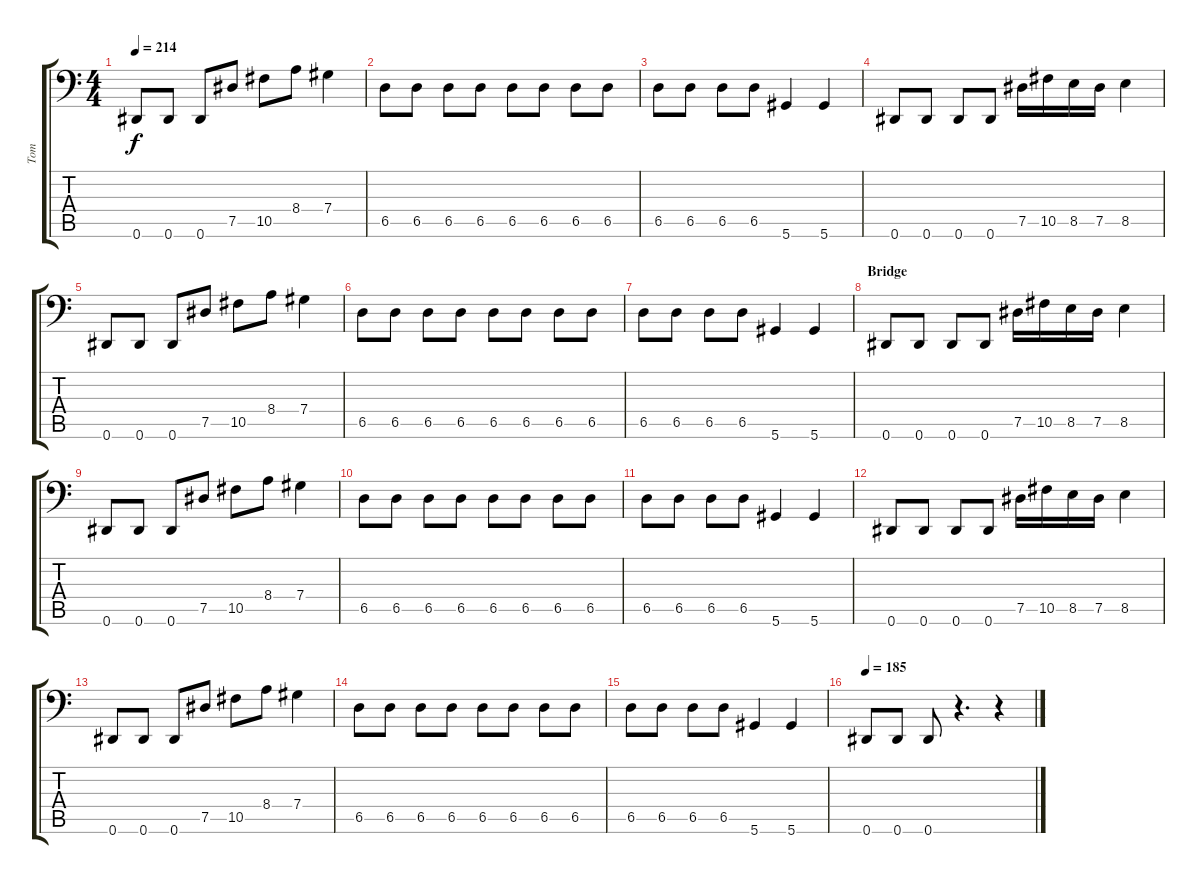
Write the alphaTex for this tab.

\track ("Tom" "Tom") {instrument electricbasspick}
\staff {score tabs}
\tuning (Eb3 Bb2 Gb2 Db2 Ab1 Eb1) {hide}
\ts (4 4)
\tempo 214
\clef f4
\ks c
0.6.8{dy f} 0.6.8 0.6.8 7.5.8 10.5.8 8.4.8 7.4.4 |
6.5.8 6.5.8 6.5.8 6.5.8 6.5.8 6.5.8 6.5.8 6.5.8 |
6.5.8 6.5.8 6.5.8 6.5.8 5.6.4 5.6.4 |
0.6.8 0.6.8 0.6.8 0.6.8 7.5.16 10.5.16 8.5.16 7.5.16 8.5.4 |
0.6.8 0.6.8 0.6.8 7.5.8 10.5.8 8.4.8 7.4.4 |
6.5.8 6.5.8 6.5.8 6.5.8 6.5.8 6.5.8 6.5.8 6.5.8 |
6.5.8 6.5.8 6.5.8 6.5.8 5.6.4 5.6.4 |
\section ("" "Bridge")
0.6.8 0.6.8 0.6.8 0.6.8 7.5.16 10.5.16 8.5.16 7.5.16 8.5.4 |
0.6.8 0.6.8 0.6.8 7.5.8 10.5.8 8.4.8 7.4.4 |
6.5.8 6.5.8 6.5.8 6.5.8 6.5.8 6.5.8 6.5.8 6.5.8 |
6.5.8 6.5.8 6.5.8 6.5.8 5.6.4 5.6.4 |
0.6.8 0.6.8 0.6.8 0.6.8 7.5.16 10.5.16 8.5.16 7.5.16 8.5.4 |
0.6.8 0.6.8 0.6.8 7.5.8 10.5.8 8.4.8 7.4.4 |
6.5.8 6.5.8 6.5.8 6.5.8 6.5.8 6.5.8 6.5.8 6.5.8 |
6.5.8 6.5.8 6.5.8 6.5.8 5.6.4 5.6.4 |
\tempo 185
0.6.8 0.6.8 0.6.8 r.4{d} r.4
